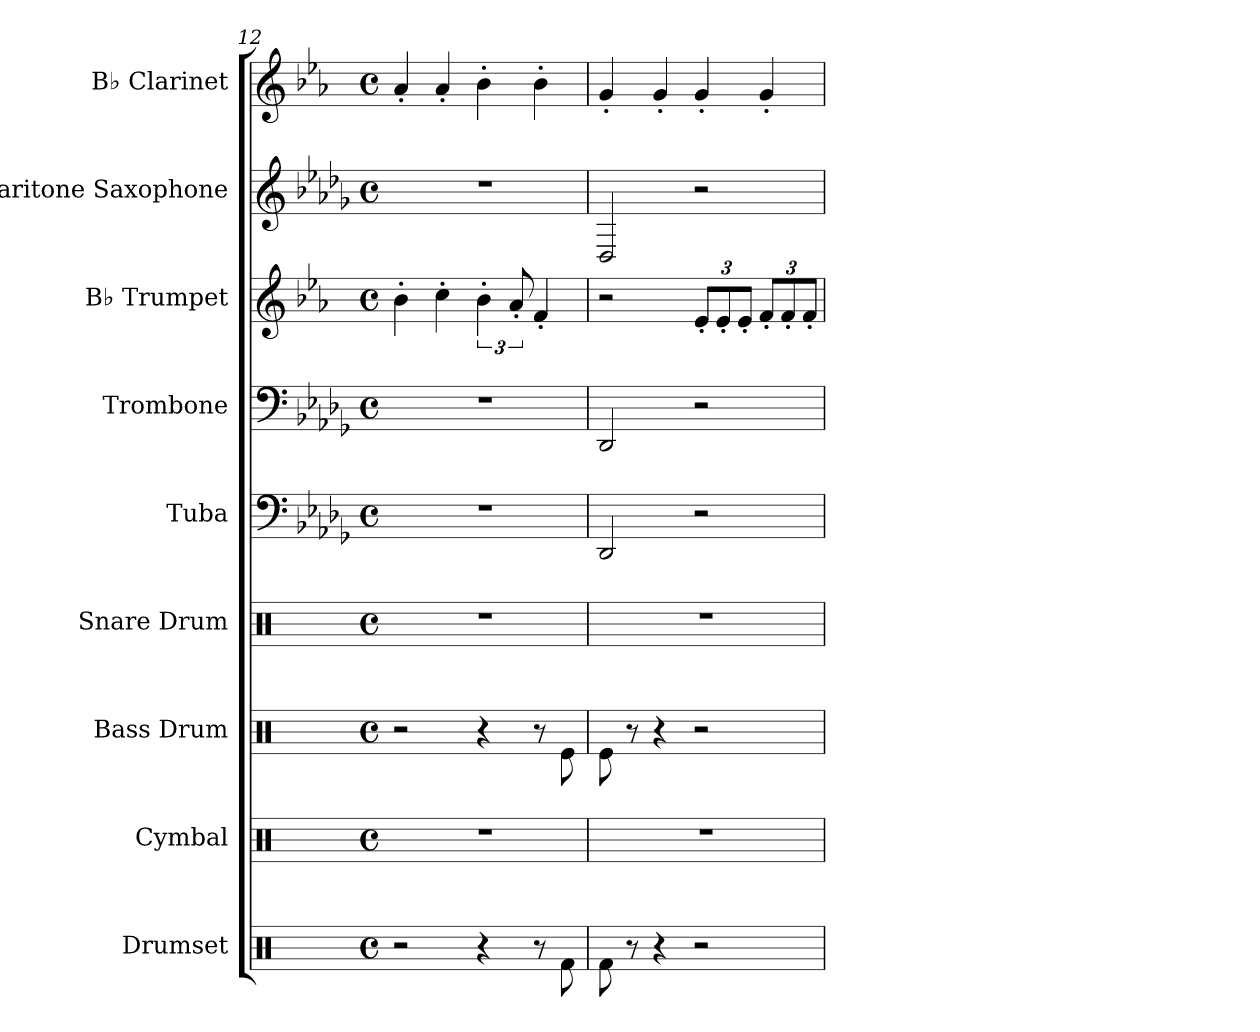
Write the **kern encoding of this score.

**kern	**kern	**kern	**kern	**kern	**kern	**kern	**kern	**kern
*part9	*part8	*part7	*part6	*part5	*part4	*part3	*part2	*part1
*staff9	*staff8	*staff7	*staff6	*staff5	*staff4	*staff3	*staff2	*staff1
*I"Drumset	*I"Cymbal	*I"Bass Drum	*I"Snare Drum	*I"Tuba	*I"Trombone	*I"B♭ Trumpet	*I"Baritone Saxophone	*I"B♭ Clarinet
*I'Drs.	*I'Cym.	*I'B. Dr.	*I'Sn. Dr.	*I'Tba.	*I'Trb.	*I'B♭ Tpt.	*I'Bar. Sax.	*I'B♭ Cl.
!!LO:PB:g=z
*clefX	*clefX	*clefX	*clefX	*clefF4	*clefF4	*clefG2	*clefG2	*clefG2
*	*	*	*	*	*	*ITrd1c2	*ITrd12c21	*ITrd1c2
*k[]	*k[]	*k[]	*k[]	*k[b-e-a-d-g-]	*k[b-e-a-d-g-]	*k[b-e-a-d-g-]	*k[b-e-a-d-g-]	*k[b-e-a-d-g-]
*M4/4	*M4/4	*M4/4	*M4/4	*M4/4	*M4/4	*M4/4	*M4/4	*M4/4
*met(c)	*met(c)	*met(c)	*met(c)	*met(c)	*met(c)	*met(c)	*met(c)	*met(c)
=12	=12	=12	=12	=12	=12	=12	=12	=12
2r	1r	2r	1r	1r	1r	4a-'\	1r	4g-'/
.	.	.	.	.	.	4b-'\	.	4g-'/
4r	.	4r	.	.	.	6a-'\	.	4a-'\
.	.	.	.	.	.	12g-'/	.	.
8r	.	8r	.	.	.	4e-'/	.	4a-'\
8Rf\	.	8Re\	.	.	.	.	.	.
=13	=13	=13	=13	=13	=13	=13	=13	=13
8Rf\	1r	8Re\	1r	2DD-/	2DD-/	2r	2DD-/	4f'/
8r	.	8r	.	.	.	.	.	.
4r	.	4r	.	.	.	.	.	4f'/
*	*	*	*	*	*	*Xbrackettup	*	*
2r	.	2r	.	2r	2r	12d-'/L	2r	4f'/
.	.	.	.	.	.	12d-'/	.	.
.	.	.	.	.	.	12d-'/J	.	.
.	.	.	.	.	.	12e-'/L	.	4f'/
.	.	.	.	.	.	12e-'/	.	.
.	.	.	.	.	.	12e-'/J	.	.
=	=	=	=	=	=	=	=	=
*-	*-	*-	*-	*-	*-	*-	*-	*-
